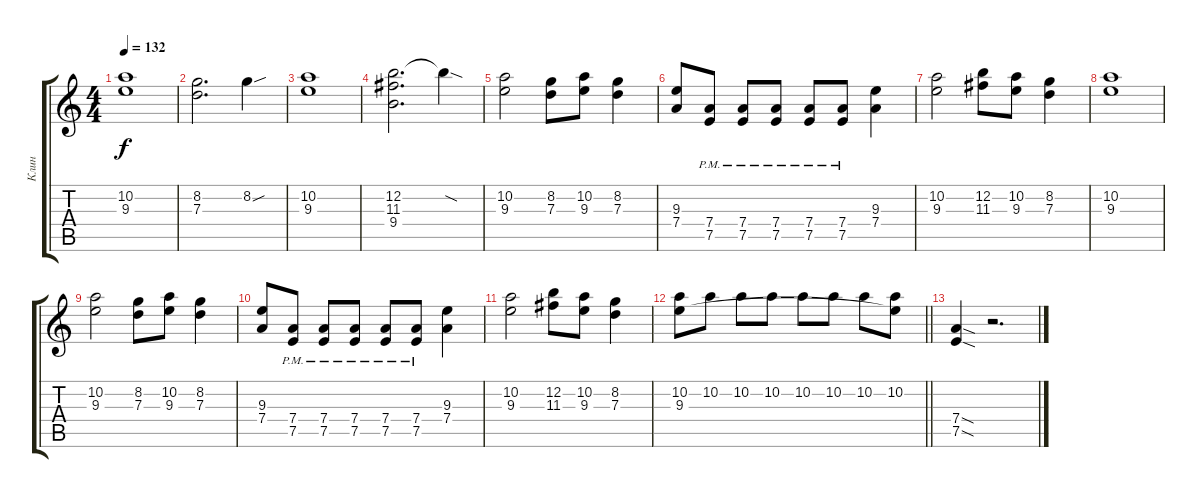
\track ("Клин" "Клин") {instrument acousticguitarsteel}
\staff {score tabs}
\tuning (E4 B3 G3 D3 A2 E2) {hide}
\ts (4 4)
\tempo 132
\clef g2
\ks c
(10.2 9.3).1{dy f} |
(8.2 7.3).2{d} 8.2{sou}.4 |
(10.2 9.3).1 |
(12.2 11.3 9.4).2{d} 12.2{sod t}.4 |
(10.2 9.3).2 (8.2 7.3).8 (10.2 9.3).8 (8.2 7.3).4 |
(9.3 7.4).8 (7.4{pm} 7.5{pm}).8 (7.4{pm} 7.5{pm}).8 (7.4{pm} 7.5{pm}).8 (7.4{pm} 7.5{pm}).8 (7.4{pm} 7.5{pm}).8 (9.3 7.4).4 |
(10.2 9.3).2 (12.2 11.3).8 (10.2 9.3).8 (8.2 7.3).4 |
(10.2 9.3).1 |
(10.2 9.3).2 (8.2 7.3).8 (10.2 9.3).8 (8.2 7.3).4 |
(9.3 7.4).8 (7.4{pm} 7.5{pm}).8 (7.4{pm} 7.5{pm}).8 (7.4{pm} 7.5{pm}).8 (7.4{pm} 7.5{pm}).8 (7.4{pm} 7.5{pm}).8 (9.3 7.4).4 |
(10.2 9.3).2 (12.2 11.3).8 (10.2 9.3).8 (8.2 7.3).4 |
\barLineRight lightlight
(10.2 9.3).8 10.2.8 10.2.8 10.2.8 10.2.8 10.2.8 10.2.8 (10.2 9.3{t}).8 |
(7.4{sod} 7.5{sod}).4 r.2{d}
